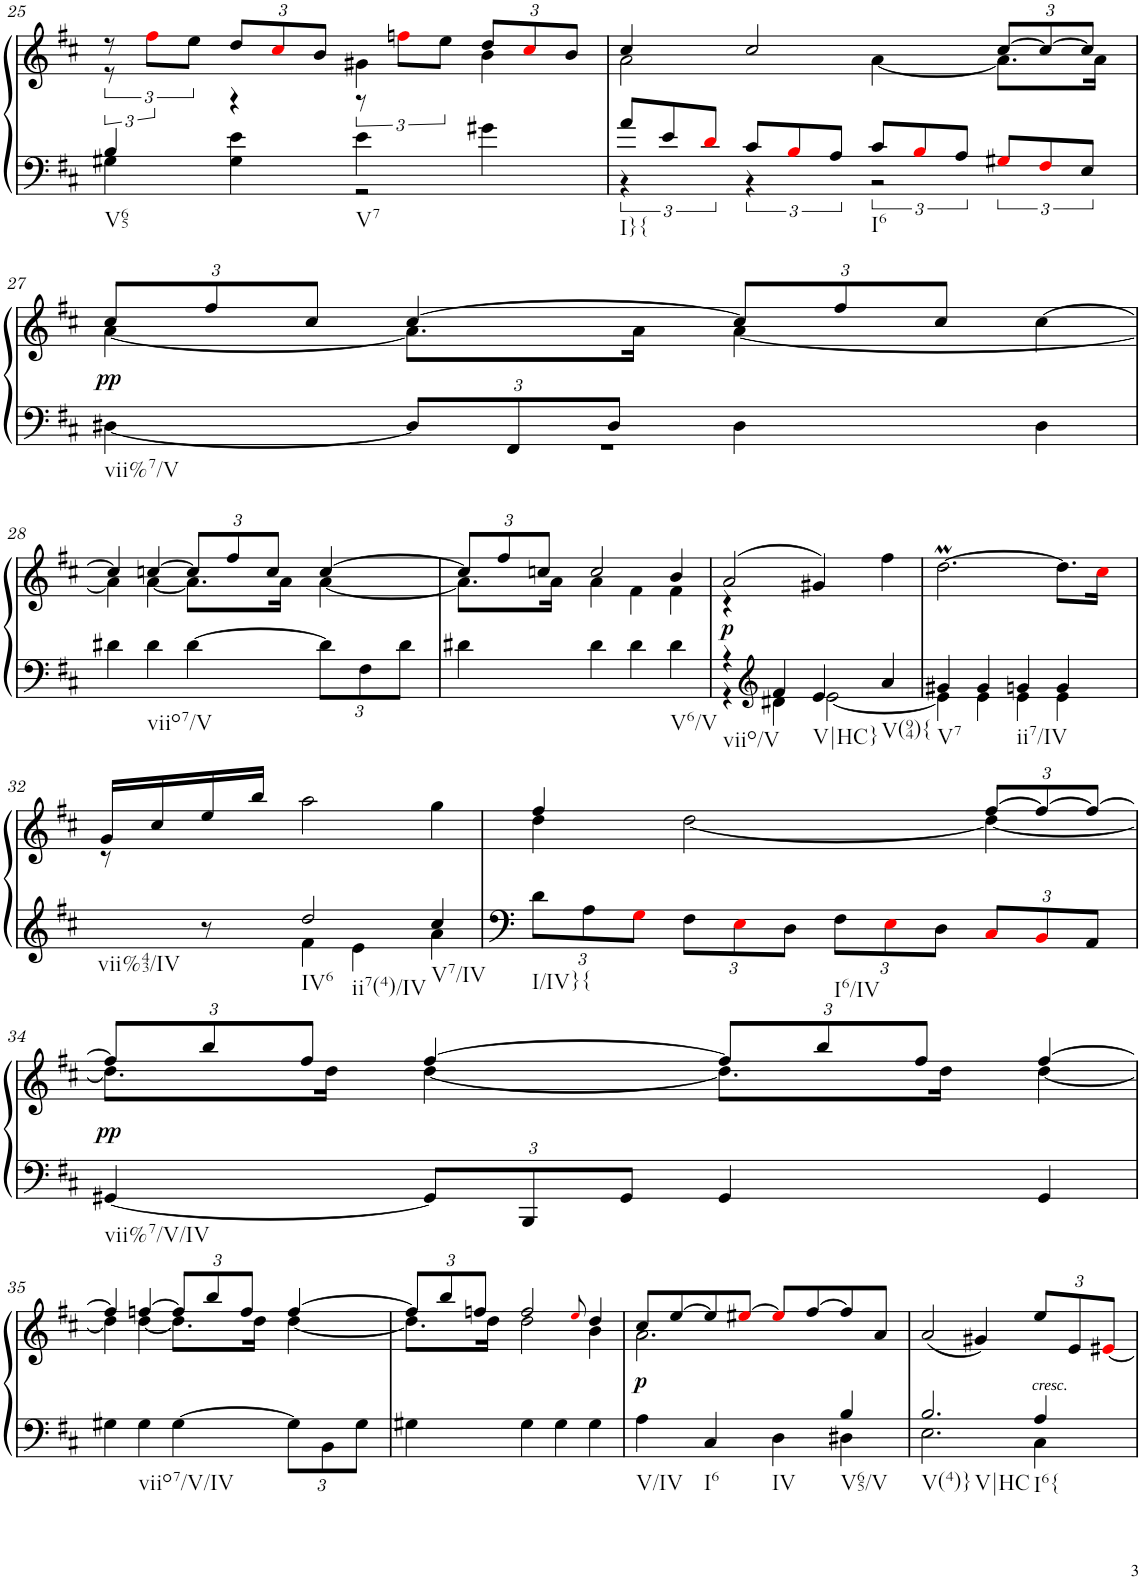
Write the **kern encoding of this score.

**kern	**kern	**dynam
*part1	*part1	*part1
*staff2	*staff1	*staff1/2
*I"Piano	*	*
*I'Pno.	*	*
!!LO:PB:g=z
*clefF4	*clefG2	*
*k[f#c#]	*k[f#c#]	*
*M2/2	*M2/2	*
=25	=25	=25
*^	*^	*
!LO:TX:b:t=V65	!	!	!	!
4B/	4G#X\	12r	4r	.
.	.	12ff#i\L	.	.
.	.	12ee\J	.	.
*	*	*Xbrackettup	*	*
4G#\	4e\	12dd/L	4r	.
.	.	12cc#i/	.	.
.	.	12b/J	.	.
*	*	*	*brackettup	*
!LO:TX:b:t=V7	!	!	!	!
4e\	2r	4g#X\	12r	.
.	.	.	12ffni\L	.
.	.	.	12ee\J	.
*	*	*Xbrackettup	*	*
4g#X\	.	12dd/L	4b\	.
.	.	12cc#i/	.	.
.	.	12b/J	.	.
=26	=26	=26	=26	=26
!LO:TX:b:t=I}{	!	!	!	!
12a/L	4r	4cc#/	2a\	.
12e/	.	.	.	.
12di/J	.	.	.	.
12c#/L	4r	2cc#/	.	.
12Bi/	.	.	.	.
12A/J	.	.	.	.
!LO:TX:b:t=I6	!	!	!	!
12c#/L	2r	.	[4a\	.
12Bi/	.	.	.	.
12A/J	.	.	.	.
12G#Xi/L	.	[4cc#/	8.a\L]	.
12F#i/	.	.	.	.
12E/J	.	.	.	.
.	.	.	16a\Jk	.
!!LO:LB:g=z	!!
=27	=27	=27	=27	=27
!LO:TX:b:t=vii%7/V	!	!	!	!
!	!	!	!	!LO:DY:b
[4D#X\	1r	12cc#/L	[4a\	pp
.	.	12ff#/	.	.
.	.	12cc#/J	.	.
*Xbrackettup	*	*	*	*
12D#/L]	.	[4cc#/	8.a\L]	.
12FF#/	.	.	.	.
12D#/J	.	.	.	.
.	.	.	16a\Jk	.
4D#\	.	12cc#/L]	[4a\	.
.	.	12ff#/	.	.
.	.	12cc#/J	.	.
4D#\	.	[4cc#\	4ryy	.
*v	*v	*	*	*
!!LO:LB:g=z	!!
=28	=28	=28	=28
4d#X\	4cc#/]	4a\]	.
!LO:TX:b:t=viio7/V	!	!	!
4d#\	[4ccn/	[4a\	.
[4d#\	12cc/L]	8.a\L]	.
.	12ff#/	.	.
.	12cc/J	.	.
.	.	16a\Jk	.
12d#\L]	[4cc/	[4a\	.
12F#\	.	.	.
12d#\J	.	.	.
=29	=29	=29	=29
4d#X\	12cc/L]	8.a\L]	.
.	12ff#/	.	.
.	12ccn/J	.	.
.	.	16a\Jk	.
4d#\	2cc/	4a\	.
4d#\	.	4f#\	.
!LO:TX:b:t=V6/V	!	!	!
4d#\	4b/	4f#\	.
=30	=30	=30	=30
*^	*	*	*
!LO:TX:b:t=viio/V	!	!	!	!
!	!	!	!	!LO:DY:b
4r	4r	(2a/	4r	p
*clefG2	*	*	*	*
4f#/	4d#X\	.	2.ryy	.
!LO:TX:b:t=V|HC}	!	!	!	!
4e/	[2e\	4g#X/)	.	.
!LO:TX:b:t=V(94){	!	!	!	!
4a/	.	4ff#\	.	.
*	*	*v	*v	*
=31	=31	=31	=31
!LO:TX:b:t=V7	!	!	!
4g#X/	4e\]	[2.ddM\	.
4g#/	4e\	.	.
!LO:TX:b:t=ii7/IV	!	!	!
4gn/	4e\	.	.
4g/	4e\	8.dd\L]	.
.	.	16cc#i\Jk	.
!!LO:LB:g=z
=32	=32	=32	=32
*	*	*^	*
!LO:TX:b:t=vii%43/IV	!	!	!	!
8ryy	4ryy	16g/LL	8r	.
.	.	16cc#/	.	.
8r	.	16ee/	2..ryy	.
.	.	16bb/JJ	.	.
!LO:TX:b:t=IV6	!	!	!	!
!LO:TX:b:t=ii7(4)/IV	!	!	!	!
2dd/	4f#\	2aa\	.	.
.	4e\	.	.	.
!LO:TX:b:t=V7/IV	!	!	!	!
4cc#/	4a\	4gg\	.	.
=33	=33	=33	=33	=33
!LO:TX:b:t=I/IV}{	!	!	!	!
*v	*v	*	*	*
12d\L	4ff#/	4dd\	.
12A\	.	.	.
12Gi\J	.	.	.
12F#\L	[2dd\	2ryy	.
12Ei\	.	.	.
12D\J	.	.	.
!LO:TX:b:t=I6/IV	!	!	!
12F#\L	.	.	.
12Ei\	.	.	.
12D\J	.	.	.
12C#i/L	[4ff#/	4dd\_	.
12BBi/	.	.	.
12AA/J	.	.	.
!!LO:LB:g=z	!!
=34	=34	=34	=34
!LO:TX:b:t=vii%7/V/IV	!	!	!
!	!	!	!LO:DY:b
[4GG#X/	12ff#/L]	8.dd\L]	pp
.	12bb/	.	.
.	12ff#/J	.	.
.	.	16dd\Jk	.
12GG#/L]	[4ff#/	[4dd\	.
12BBB/	.	.	.
12GG#/J	.	.	.
4GG#/	12ff#/L]	8.dd\L]	.
.	12bb/	.	.
.	12ff#/J	.	.
.	.	16dd\Jk	.
4GG#/	[4ff#/	[4dd\	.
!!LO:LB:g=z	!!
=35	=35	=35	=35
4G#X\	4ff#/]	4dd\]	.
!LO:TX:b:t=viio7/V/IV	!	!	!
4G#\	[4ffn/	[4dd\	.
[4G#\	12ff/L]	8.dd\L]	.
.	12bb/	.	.
.	12ff/J	.	.
.	.	16dd\Jk	.
12G#\L]	[4ff/	[4dd\	.
12BB\	.	.	.
12G#\J	.	.	.
=36	=36	=36	=36
4G#X\	12ff/L]	8.dd\L]	.
.	12bb/	.	.
.	12ffn/J	.	.
.	.	16dd\Jk	.
4G#\	2ff/	2dd\	.
4G#\	.	.	.
.	8qeei/	.	.
4G#\	4dd/	4b\	.
=37	=37	=37	=37
*^	*	*	*
!LO:TX:b:t=V/IV	!	!	!	!
!	!	!	!	!LO:DY:b
4A\	2.ryy	8cc#/L	2.a\	p
.	.	[8ee/	.	.
!LO:TX:b:t=I6	!	!	!	!
4C#/	.	8ee/]	.	.
.	.	[8ee#Xi/J	.	.
!LO:TX:b:t=IV	!	!	!	!
4D\	.	8ee#i/L]	.	.
.	.	[8ff#/	.	.
!LO:TX:b:t=V65/V	!	!	!	!
4B/	4D#X\	8ff#/]	4ryy	.
.	.	8a/J	.	.
*	*	*v	*v	*
=38	=38	=38	=38
!LO:TX:b:t=V(4)}	!	!	!
!LO:TX:b:t=V|HC	!	!	!
2.B/	2.E\	(2a/	.
.	.	4g#X/)	.
!LO:TX:b:t=I6{	!	!	!
4A/	4C#\	12ee/L	.
!	!	!LO:TX:b:i:t=cresc.	!
.	.	12e/	.
.	.	[12e#Xi/J	.
*v	*v	*	*
=	=	=
*-	*-	*-
